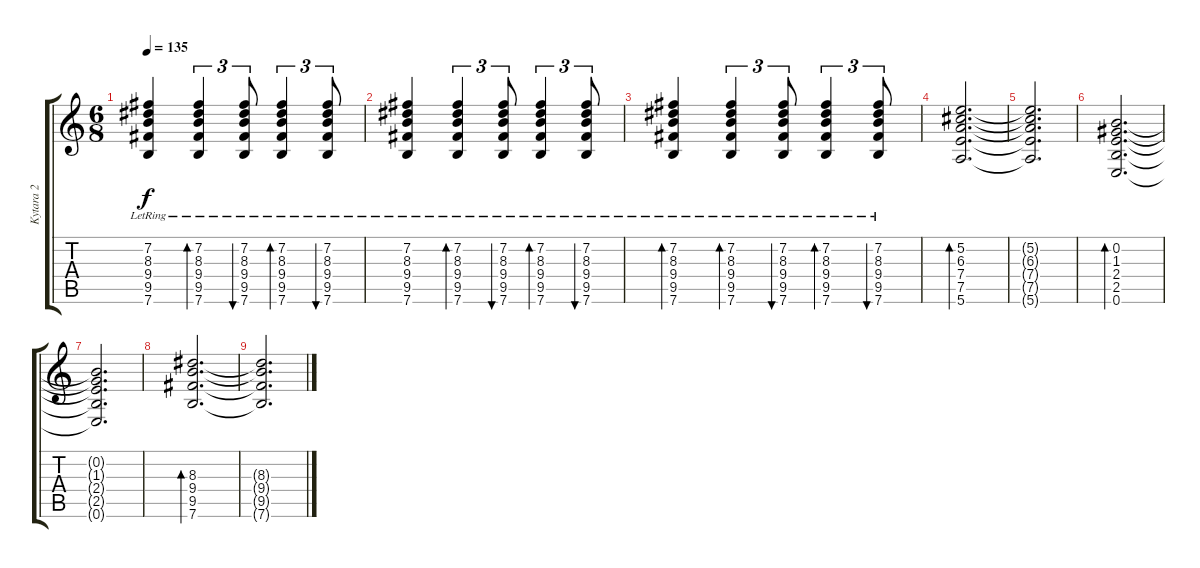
\track ("Kytara 2" "Kytara 2") {instrument acousticguitarsteel}
\staff {score tabs}
\tuning (E4 B3 G3 D3 A2 E2) {hide}
\ts (6 8)
\tempo 135
\clef g2
\ks c
(7.2 8.3{lr} 9.4{lr} 9.5{lr} 7.6{lr}).4{dy f} (7.2 8.3{lr} 9.4{lr} 9.5{lr} 7.6{lr}).4{tu (3 2) bd 60} (7.2 8.3{lr} 9.4{lr} 9.5{lr} 7.6{lr}).8{tu (3 2) bu 60} (7.2 8.3{lr} 9.4{lr} 9.5{lr} 7.6{lr}).4{tu (3 2) bd 60} (7.2 8.3{lr} 9.4{lr} 9.5{lr} 7.6{lr}).8{tu (3 2) bu 60} |
(7.2 8.3{lr} 9.4{lr} 9.5{lr} 7.6{lr}).4 (7.2 8.3{lr} 9.4{lr} 9.5{lr} 7.6{lr}).4{tu (3 2) bd 60} (7.2 8.3{lr} 9.4{lr} 9.5{lr} 7.6{lr}).8{tu (3 2) bu 60} (7.2 8.3{lr} 9.4{lr} 9.5{lr} 7.6{lr}).4{tu (3 2) bd 60} (7.2 8.3{lr} 9.4{lr} 9.5{lr} 7.6{lr}).8{tu (3 2) bu 60} |
(7.2 8.3{lr} 9.4{lr} 9.5{lr} 7.6{lr}).4{bd 60} (7.2 8.3{lr} 9.4{lr} 9.5{lr} 7.6{lr}).4{tu (3 2) bd 60} (7.2 8.3{lr} 9.4{lr} 9.5{lr} 7.6{lr}).8{tu (3 2) bu 60} (7.2 8.3{lr} 9.4{lr} 9.5{lr} 7.6{lr}).4{tu (3 2) bd 60} (7.2 8.3{lr} 9.4{lr} 9.5{lr} 7.6{lr}).8{tu (3 2) bu 60} |
(5.2 6.3 7.4 7.5 5.6).2{d bd 120} |
(5.2{t} 6.3{t} 7.4{t} 7.5{t} 5.6{t}).2{d} |
(0.2 1.3 2.4 2.5 0.6).2{d bd 120} |
(0.2{t} 1.3{t} 2.4{t} 2.5{t} 0.6{t}).2{d} |
(8.3 9.4 9.5 7.6).2{d bd 240} |
(8.3{t} 9.4{t} 9.5{t} 7.6{t}).2{d}
